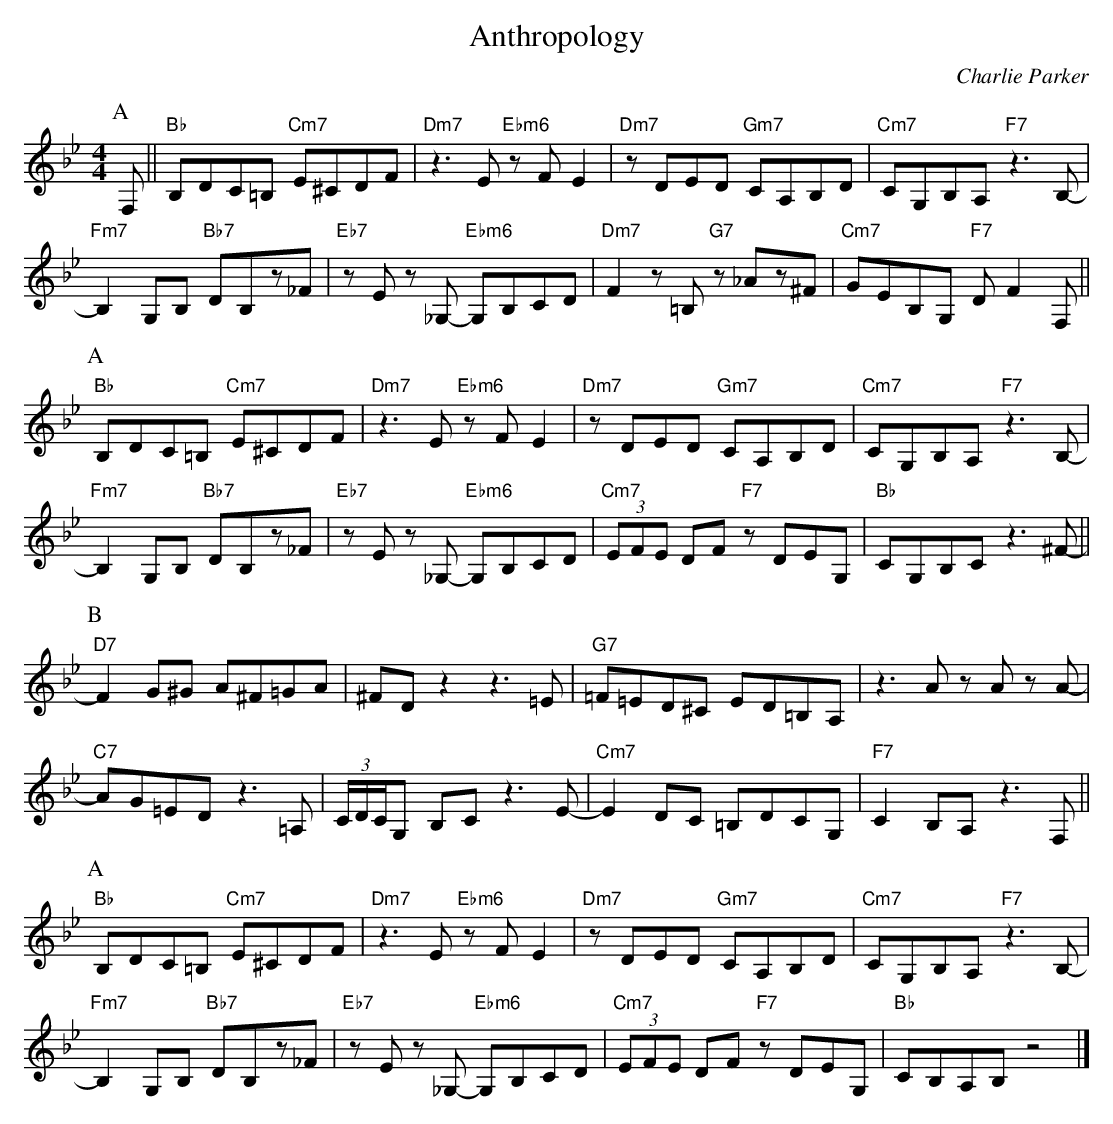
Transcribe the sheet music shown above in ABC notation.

X:1
T:Anthropology
C:Charlie Parker
M:4/4
L:1/8
K:Bb clef=G
P:A
F, || "Bb"B,DC=B, "Cm7"E^CDF | "Dm7"z3E "Ebm6"zFE2 | "Dm7"zDED "Gm7"CA,B,D | "Cm7"CG,B,A, "F7"z3B,- |
"Fm7"B,2G,B, "Bb7"DB,z_F | "Eb7"zE z_G,- "Ebm6"G,B,CD | "Dm7"F2z=B, "G7"z_Az^F | "Cm7"GEB,G, "F7"DF2F, ||
P:A
"Bb"B,DC=B, "Cm7"E^CDF | "Dm7"z3E "Ebm6"zFE2 | "Dm7"zDED "Gm7"CA,B,D | "Cm7"CG,B,A, "F7"z3B,- |
"Fm7"B,2G,B, "Bb7"DB,z_F | "Eb7"zE z_G,- "Ebm6"G,B,CD | "Cm7"(3EFE DF "F7"zDEG, | "Bb"CG,B,C z3^F- ||
P:B
"D7"F2G^G A^F=GA | ^FD z2 z3=E | "G7"=F=ED^C ED=B,A, | z3A zA zA- |
"C7"AG=ED z3=A, | (3C/D/C/G, B,C z3E- | "Cm7"E2DC =B,DCG, | "F7"C2B,A, z3F, ||
P:A
"Bb"B,DC=B, "Cm7"E^CDF | "Dm7"z3E "Ebm6"zFE2 | "Dm7"zDED "Gm7"CA,B,D | "Cm7"CG,B,A, "F7"z3B,- |
"Fm7"B,2G,B, "Bb7"DB,z_F | "Eb7"zE z_G,- "Ebm6"G,B,CD | "Cm7"(3EFE DF "F7"zDEG, | "Bb"CB,A,B, z4 |]
